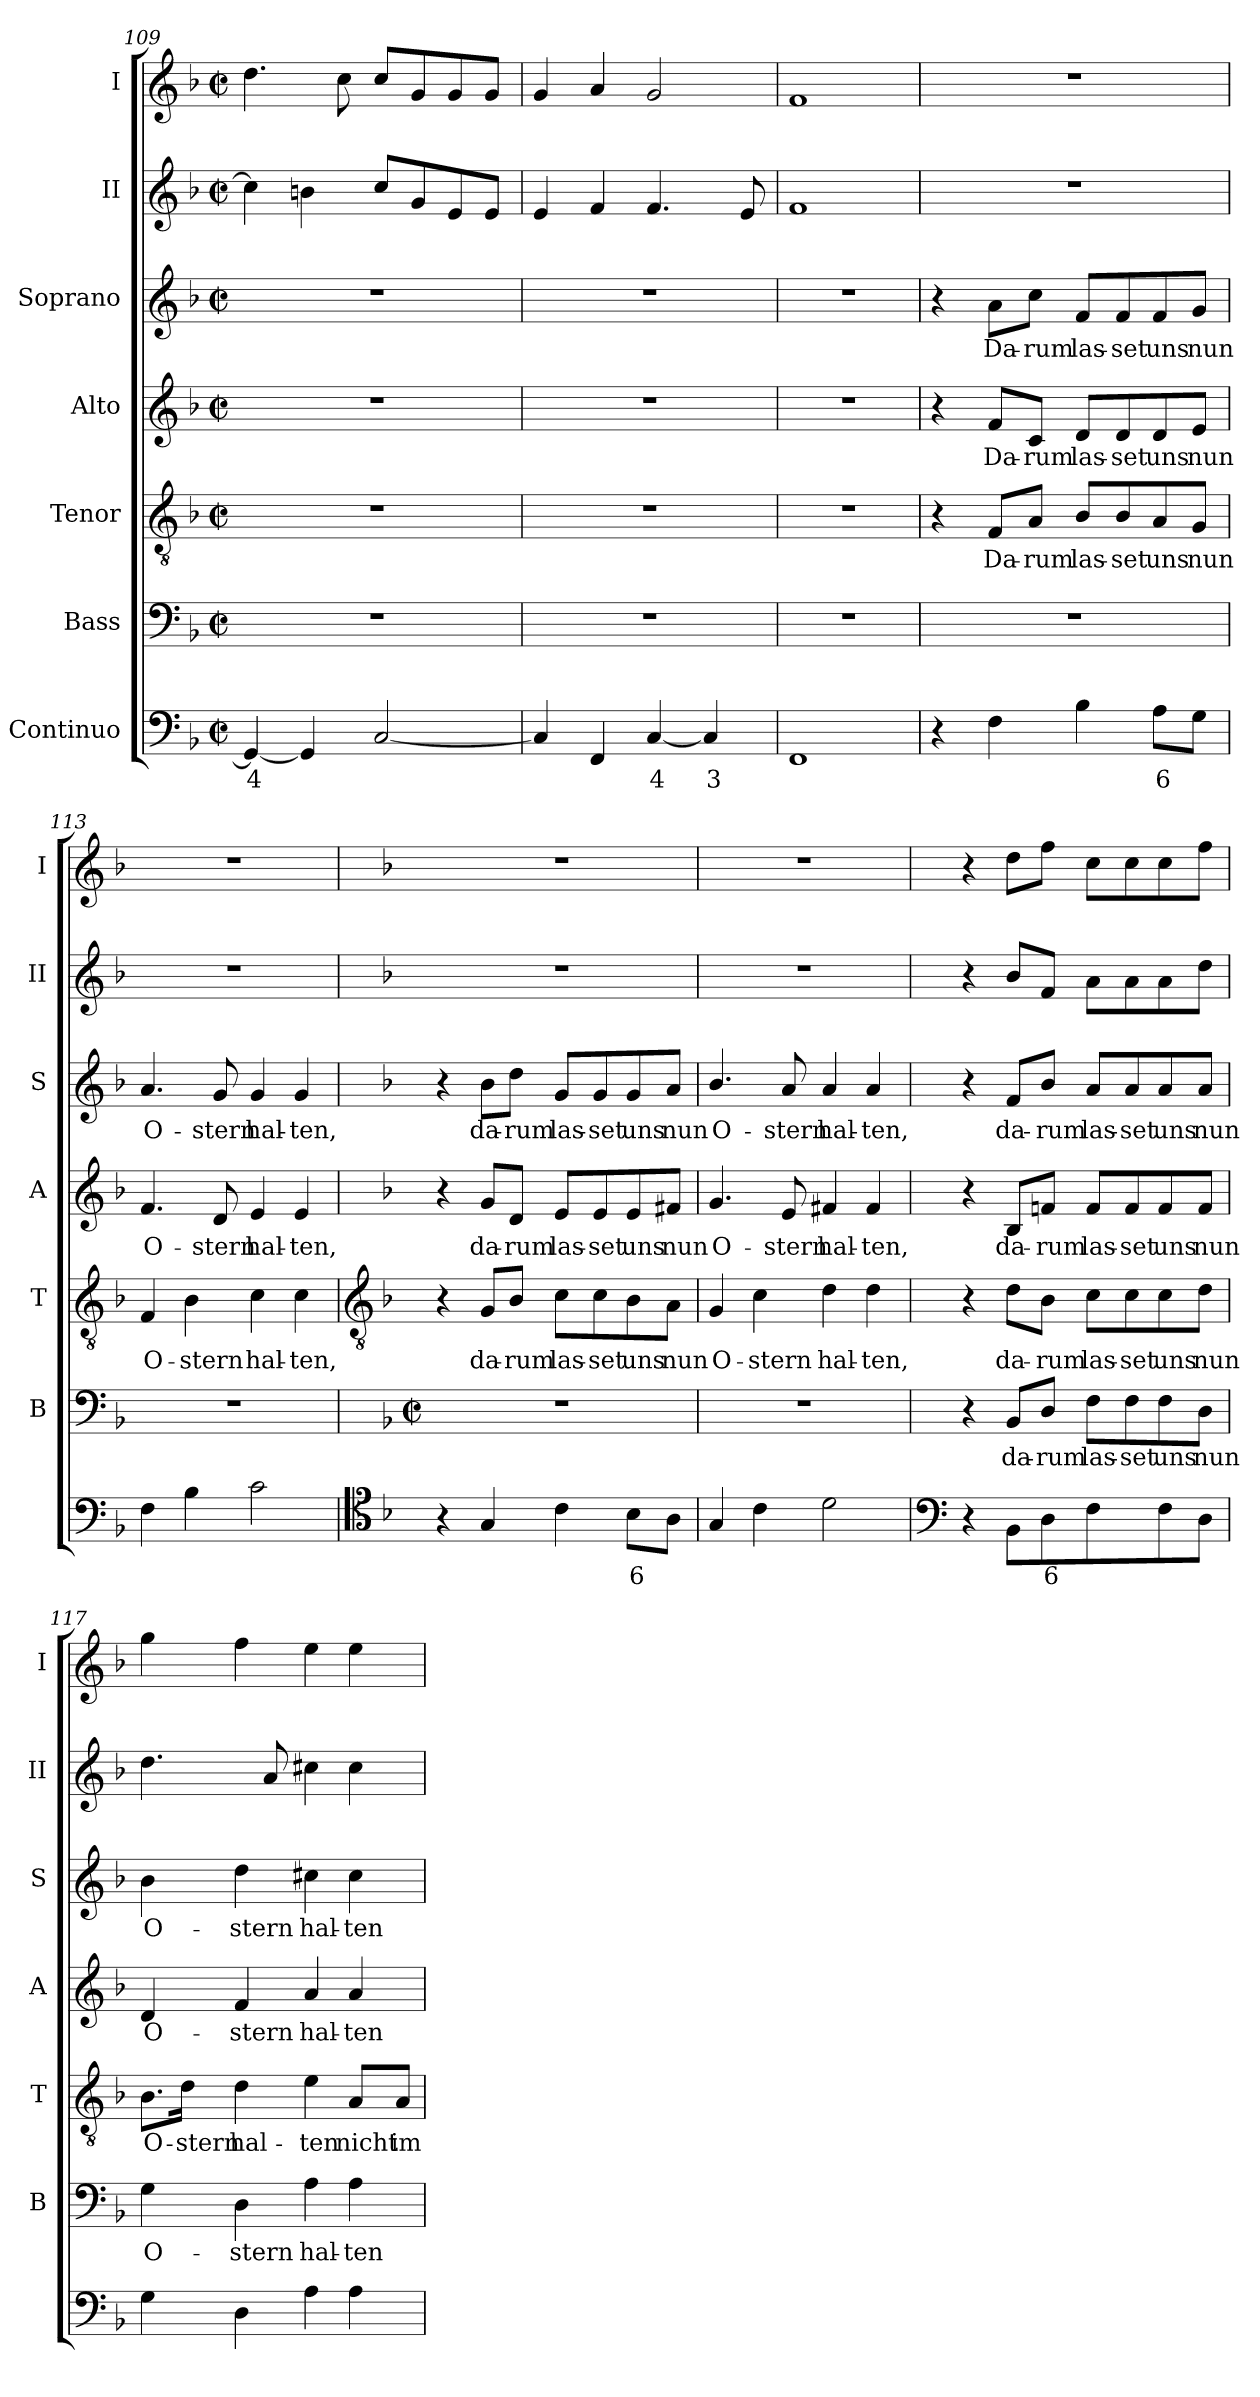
**kern	**text	**kern	**text	**kern	**text	**kern	**text	**kern	**text	**kern	**kern
*part7	*part7	*part6	*part6	*part5	*part5	*part4	*part4	*part3	*part3	*part2	*part1
*staff7	*staff7	*staff6	*staff6	*staff5	*staff5	*staff4	*staff4	*staff3	*staff3	*staff2	*staff1
*I"Continuo	*	*I"Bass	*	*I"Tenor	*	*I"Alto	*	*I"Soprano	*	*I"II	*I"I
*	*	*I'B	*	*I'T	*	*I'A	*	*I'S	*	*I'II	*I'I
*clefF4	*	*clefF4	*	*clefGv2	*	*clefG2	*	*clefG2	*	*clefG2	*clefG2
*k[b-]	*	*k[b-]	*	*k[b-]	*	*k[b-]	*	*k[b-]	*	*k[b-]	*k[b-]
*F:	*	*F:	*	*F:	*	*F:	*	*F:	*	*F:	*F:
*M2/2	*	*M2/2	*	*M2/2	*	*M2/2	*	*M2/2	*	*M2/2	*M2/2
*met(c|)	*	*met(c|)	*	*met(c|)	*	*met(c|)	*	*met(c|)	*	*met(c|)	*met(c|)
=109	=109	=109	=109	=109	=109	=109	=109	=109	=109	=109	=109
!	!LO:LY:b	!	!	!	!	!	!	!	!	!	!
4GG_	4	1r	.	1r	.	1r	.	1r	.	4cc]	4.dd
4GG]	.	.	.	.	.	.	.	.	.	4bn	.
.	.	.	.	.	.	.	.	.	.	.	8cc
[2C	.	.	.	.	.	.	.	.	.	8ccL	8ccL
.	.	.	.	.	.	.	.	.	.	8g	8g
.	.	.	.	.	.	.	.	.	.	8e	8g
.	.	.	.	.	.	.	.	.	.	8eJ	8gJ
=110	=110	=110	=110	=110	=110	=110	=110	=110	=110	=110	=110
4C]	.	1r	.	1r	.	1r	.	1r	.	4e	4g
4FF	.	.	.	.	.	.	.	.	.	4f	4a
!	!LO:LY:b	!	!	!	!	!	!	!	!	!	!
[4C	4	.	.	.	.	.	.	.	.	4.f	2g
!	!LO:LY:b	!	!	!	!	!	!	!	!	!	!
4C]	3	.	.	.	.	.	.	.	.	.	.
.	.	.	.	.	.	.	.	.	.	8e	.
=111	=111	=111	=111	=111	=111	=111	=111	=111	=111	=111	=111
1FF	.	1r	.	1r	.	1r	.	1r	.	1f	1f
=112	=112	=112	=112	=112	=112	=112	=112	=112	=112	=112	=112
4r	.	1r	.	4r	.	4r	.	4r	.	1r	1r
!	!	!	!	!	!LO:LY:b	!	!LO:LY:b	!	!LO:LY:b	!	!
4F	.	.	.	8F/L	Da-	8f/L	Da-	8a\L	Da-	.	.
!	!	!	!	!	!LO:LY:b	!	!LO:LY:b	!	!LO:LY:b	!	!
.	.	.	.	8A/J	-rum	8c/J	-rum	8cc\J	-rum	.	.
!	!	!	!	!	!LO:LY:b	!	!LO:LY:b	!	!LO:LY:b	!	!
4B-	.	.	.	8B-/L	las-	8d/L	las-	8f/L	las-	.	.
!	!	!	!	!	!LO:LY:b	!	!LO:LY:b	!	!LO:LY:b	!	!
.	.	.	.	8B-/	-set	8d/	-set	8f/	-set	.	.
!	!LO:LY:b	!	!	!	!LO:LY:b	!	!LO:LY:b	!	!LO:LY:b	!	!
8AL	6	.	.	8A/	uns	8d/	uns	8f/	uns	.	.
!	!	!	!	!	!LO:LY:b	!	!LO:LY:b	!	!LO:LY:b	!	!
8GJ	.	.	.	8G/J	nun	8e/J	nun	8g/J	nun	.	.
=113	=113	=113	=113	=113	=113	=113	=113	=113	=113	=113	=113
!	!	!	!	!	!LO:LY:b	!	!LO:LY:b	!	!LO:LY:b	!	!
4F	.	1r	.	4F	O-	4.f	O-	4.a	O-	1r	1r
!	!	!	!	!	!LO:LY:b	!	!	!	!	!	!
4B-	.	.	.	4B-	-stern	.	.	.	.	.	.
!	!	!	!	!	!	!	!LO:LY:b	!	!LO:LY:b	!	!
.	.	.	.	.	.	8d	-stern	8g	-stern	.	.
!	!	!	!	!	!LO:LY:b	!	!LO:LY:b	!	!LO:LY:b	!	!
2c	.	.	.	4c	hal-	4e	hal-	4g	hal-	.	.
!	!	!	!	!	!LO:LY:b	!	!LO:LY:b	!	!LO:LY:b	!	!
.	.	.	.	4c	-ten,	4e	-ten,	4g	-ten,	.	.
!!LO:LB:g=z
=114	=114	=114	=114	=114	=114	=114	=114	=114	=114	=114	=114
*clefC4	*	*	*	*clefGv2	*	*	*	*	*	*	*
*	*	*k[b-]	*	*	*	*	*	*	*	*	*
*	*	*F:	*	*	*	*	*	*	*	*	*
*	*	*M2/2	*	*	*	*	*	*	*	*	*
*	*	*met(c|)	*	*	*	*	*	*	*	*	*
4r	.	1r	.	4r	.	4r	.	4r	.	1r	1r
!	!	!	!	!	!LO:LY:b	!	!LO:LY:b	!	!LO:LY:b	!	!
4G	.	.	.	8G/L	da-	8g/L	da-	8b-\L	da-	.	.
!	!	!	!	!	!LO:LY:b	!	!LO:LY:b	!	!LO:LY:b	!	!
.	.	.	.	8B-/J	-rum	8d/J	-rum	8dd\J	-rum	.	.
!	!	!	!	!	!LO:LY:b	!	!LO:LY:b	!	!LO:LY:b	!	!
4c	.	.	.	8c\L	las-	8e/L	las-	8g/L	las-	.	.
!	!	!	!	!	!LO:LY:b	!	!LO:LY:b	!	!LO:LY:b	!	!
.	.	.	.	8c\	-set	8e/	-set	8g/	-set	.	.
!	!LO:LY:b	!	!	!	!LO:LY:b	!	!LO:LY:b	!	!LO:LY:b	!	!
8B-L	6	.	.	8B-\	uns	8e/	uns	8g/	uns	.	.
!	!	!	!	!	!LO:LY:b	!	!LO:LY:b	!	!LO:LY:b	!	!
8AJ	.	.	.	8A\J	nun	8f#X/J	nun	8a/J	nun	.	.
=115	=115	=115	=115	=115	=115	=115	=115	=115	=115	=115	=115
!	!	!	!	!	!LO:LY:b	!	!LO:LY:b	!	!LO:LY:b	!	!
4G	.	1r	.	4G	O-	4.g	O-	4.b-/	O-	1r	1r
!	!	!	!	!	!LO:LY:b	!	!	!	!	!	!
4c	.	.	.	4c	-stern	.	.	.	.	.	.
!	!	!	!	!	!	!	!LO:LY:b	!	!LO:LY:b	!	!
.	.	.	.	.	.	8e	-stern	8a	-stern	.	.
!	!	!	!	!	!LO:LY:b	!	!LO:LY:b	!	!LO:LY:b	!	!
2d	.	.	.	4d	hal-	4f#X	hal-	4a	hal-	.	.
!	!	!	!	!	!LO:LY:b	!	!LO:LY:b	!	!LO:LY:b	!	!
.	.	.	.	4d	-ten,	4f#	-ten,	4a	-ten,	.	.
=116	=116	=116	=116	=116	=116	=116	=116	=116	=116	=116	=116
*clefF4	*	*	*	*	*	*	*	*	*	*	*
4r	.	4r	.	4r	.	4r	.	4r	.	4r	4r
!	!	!	!LO:LY:b	!	!LO:LY:b	!	!LO:LY:b	!	!LO:LY:b	!	!
8BB-L	.	8BB-/L	da-	8d\L	da-	8B-/L	da-	8f/L	da-	8b-L	8ddL
!	!LO:LY:b	!	!LO:LY:b	!	!LO:LY:b	!	!LO:LY:b	!	!LO:LY:b	!	!
8D	6	8D/J	-rum	8B-\J	-rum	8fn/J	-rum	8b-/J	-rum	8fJ	8ffJ
!	!	!	!LO:LY:b	!	!LO:LY:b	!	!LO:LY:b	!	!LO:LY:b	!	!
4F	.	8F\L	las-	8c\L	las-	8f/L	las-	8a/L	las-	8aL	8ccL
!	!	!	!LO:LY:b	!	!LO:LY:b	!	!LO:LY:b	!	!LO:LY:b	!	!
.	.	8F\	-set	8c\	-set	8f/	-set	8a/	-set	8a	8cc
!	!	!	!LO:LY:b	!	!LO:LY:b	!	!LO:LY:b	!	!LO:LY:b	!	!
8F	.	8F\	uns	8c\	uns	8f/	uns	8a/	uns	8a	8cc
!	!	!	!LO:LY:b	!	!LO:LY:b	!	!LO:LY:b	!	!LO:LY:b	!	!
8DJ	.	8D\J	nun	8d\J	nun	8f/J	nun	8a/J	nun	8ddJ	8ffJ
=117	=117	=117	=117	=117	=117	=117	=117	=117	=117	=117	=117
!	!	!	!LO:LY:b	!	!LO:LY:b	!	!LO:LY:b	!	!LO:LY:b	!	!
4G	.	4G	O-	8.B-\L	O-	4d	O-	4b-	O-	4.dd	4gg
!	!	!	!	!	!LO:LY:b	!	!	!	!	!	!
.	.	.	.	16d\Jk	-stern	.	.	.	.	.	.
!	!	!	!LO:LY:b	!	!LO:LY:b	!	!LO:LY:b	!	!LO:LY:b	!	!
4D	.	4D	-stern	4d	hal-	4f	-stern	4dd	-stern	.	4ff
.	.	.	.	.	.	.	.	.	.	8a	.
!	!	!	!LO:LY:b	!	!LO:LY:b	!	!LO:LY:b	!	!LO:LY:b	!	!
4A	.	4A	hal-	4e	-ten	4a	hal-	4cc#X	hal-	4cc#X	4ee
!	!	!	!LO:LY:b	!	!LO:LY:b	!	!LO:LY:b	!	!LO:LY:b	!	!
4A	.	4A	-ten	8A/L	nicht	4a	-ten	4cc#	-ten	4cc#	4ee
!	!	!	!	!	!LO:LY:b	!	!	!	!	!	!
.	.	.	.	8A/J	im	.	.	.	.	.	.
=	=	=	=	=	=	=	=	=	=	=	=
*-	*-	*-	*-	*-	*-	*-	*-	*-	*-	*-	*-
